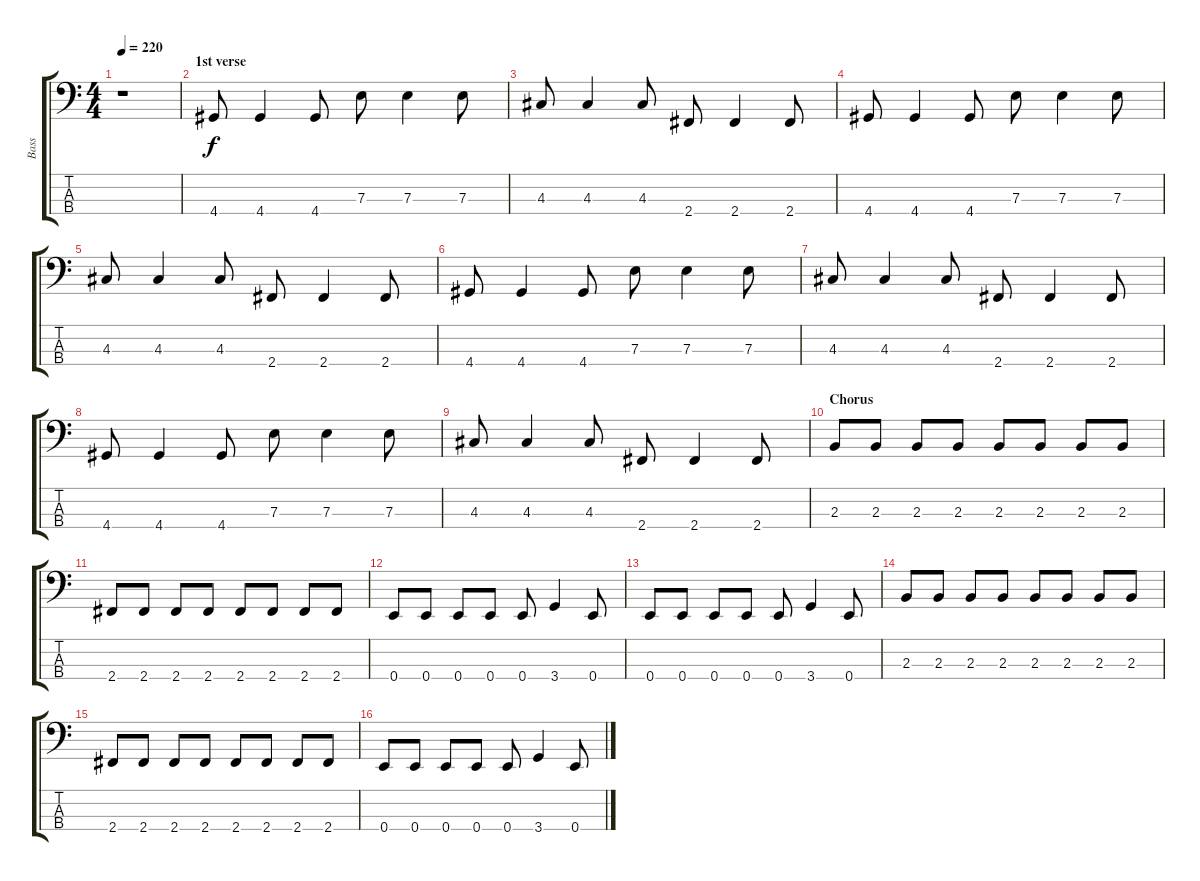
\track ("Bass" "Bass") {instrument electricbasspick}
\staff {score tabs}
\tuning (G2 D2 A1 E1) {hide}
\ts (4 4)
\tempo 220
\clef f4
\ks c
r.1{dy f instrument electricbasspick} |
\section ("" "1st verse")
4.4.8 4.4.4 4.4.8 7.3.8 7.3.4 7.3.8 |
4.3.8 4.3.4 4.3.8 2.4.8 2.4.4 2.4.8 |
4.4.8 4.4.4 4.4.8 7.3.8 7.3.4 7.3.8 |
4.3.8 4.3.4 4.3.8 2.4.8 2.4.4 2.4.8 |
4.4.8 4.4.4 4.4.8 7.3.8 7.3.4 7.3.8 |
4.3.8 4.3.4 4.3.8 2.4.8 2.4.4 2.4.8 |
4.4.8 4.4.4 4.4.8 7.3.8 7.3.4 7.3.8 |
4.3.8 4.3.4 4.3.8 2.4.8 2.4.4 2.4.8 |
\section ("" "Chorus")
2.3.8 2.3.8 2.3.8 2.3.8 2.3.8 2.3.8 2.3.8 2.3.8 |
2.4.8 2.4.8 2.4.8 2.4.8 2.4.8 2.4.8 2.4.8 2.4.8 |
0.4.8 0.4.8 0.4.8 0.4.8 0.4.8 3.4.4 0.4.8 |
0.4.8 0.4.8 0.4.8 0.4.8 0.4.8 3.4.4 0.4.8 |
2.3.8 2.3.8 2.3.8 2.3.8 2.3.8 2.3.8 2.3.8 2.3.8 |
2.4.8 2.4.8 2.4.8 2.4.8 2.4.8 2.4.8 2.4.8 2.4.8 |
0.4.8 0.4.8 0.4.8 0.4.8 0.4.8 3.4.4 0.4.8
